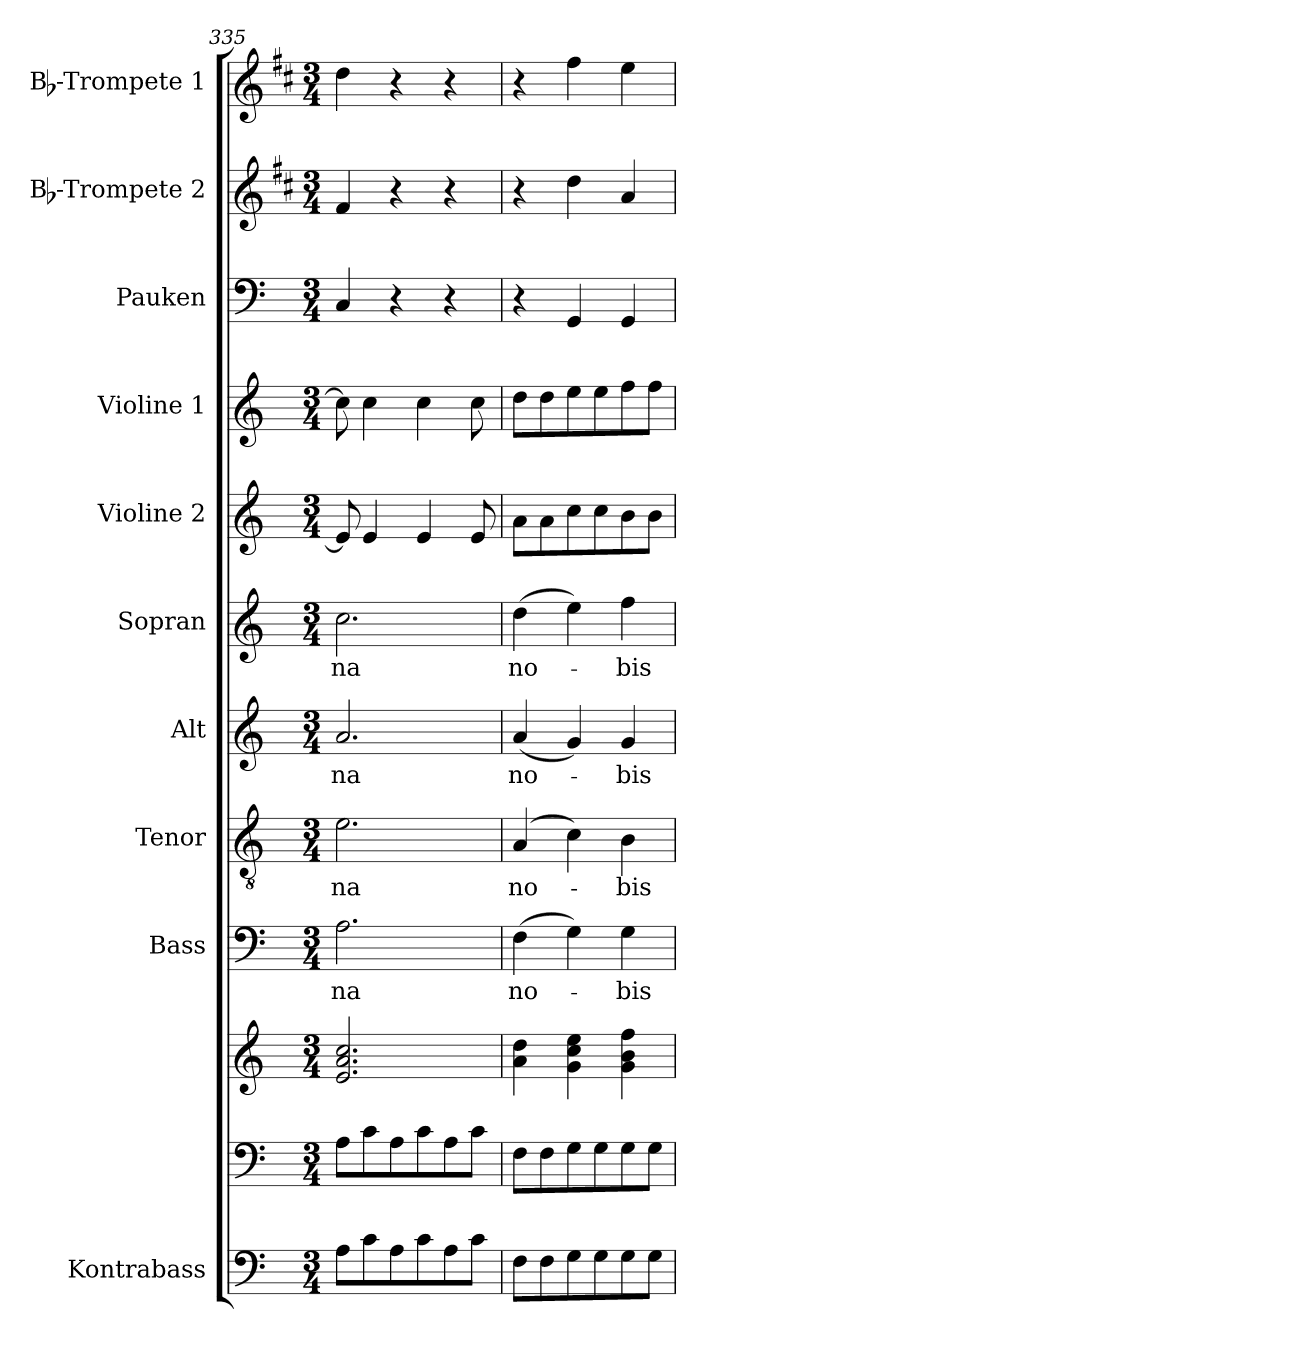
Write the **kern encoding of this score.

**kern	**kern	**kern	**kern	**text	**kern	**text	**kern	**text	**kern	**text	**kern	**kern	**kern	**kern	**kern
*part11	*part10	*part10	*part9	*part9	*part8	*part8	*part7	*part7	*part6	*part6	*part5	*part4	*part3	*part2	*part1
*staff12	*staff11	*staff10	*staff9	*staff9	*staff8	*staff8	*staff7	*staff7	*staff6	*staff6	*staff5	*staff4	*staff3	*staff2	*staff1
*I"Kontrabass	*	*	*I"Bass	*	*I"Tenor	*	*I"Alt	*	*I"Sopran	*	*I"Violine 2	*I"Violine 1	*I"Pauken	*I"Bb-Trompete 2	*I"Bb-Trompete 1
*I'Kb.	*	*	*I'B.	*	*I'T.	*	*I'A.	*	*I'S.	*	*I'Vl. 2	*I'Vl. 1	*I'Pk.	*I'Bb Trp. 2	*I'Bb Trp. 1
*clefF4	*clefF4	*clefG2	*clefF4	*	*clefGv2	*	*clefG2	*	*clefG2	*	*clefG2	*clefG2	*clefF4	*clefG2	*clefG2
*ITrd7c12	*	*	*	*	*	*	*	*	*	*	*	*	*	*ITrd1c2	*ITrd1c2
*k[]	*k[]	*k[]	*k[]	*	*k[]	*	*k[]	*	*k[]	*	*k[]	*k[]	*k[]	*k[]	*k[]
*C:	*C:	*C:	*C:	*	*C:	*	*C:	*	*C:	*	*C:	*C:	*C:	*C:	*C:
*M3/4	*M3/4	*M3/4	*M3/4	*	*M3/4	*	*M3/4	*	*M3/4	*	*M3/4	*M3/4	*M3/4	*M3/4	*M3/4
=335	=335	=335	=335	=335	=335	=335	=335	=335	=335	=335	=335	=335	=335	=335	=335
!	!	!	!	!LO:LY:b	!	!LO:LY:b	!	!LO:LY:b	!	!LO:LY:b	!	!	!	!	!
8AA\L	8A\L	2.e/ 2.a/ 2.cc/	2.A\	-na	2.e\	-na	2.a/	-na	2.cc\	-na	8e/]	8cc\]	4C/	4e/	4cc\
8C\	8c\	.	.	.	.	.	.	.	.	.	4e/	4cc\	.	.	.
8AA\	8A\	.	.	.	.	.	.	.	.	.	.	.	4r	4r	4r
8C\	8c\	.	.	.	.	.	.	.	.	.	4e/	4cc\	.	.	.
8AA\	8A\	.	.	.	.	.	.	.	.	.	.	.	4r	4r	4r
8C\J	8c\J	.	.	.	.	.	.	.	.	.	8e/	8cc\	.	.	.
=336	=336	=336	=336	=336	=336	=336	=336	=336	=336	=336	=336	=336	=336	=336	=336
!	!	!	!	!LO:LY:b	!	!LO:LY:b	!	!LO:LY:b	!	!LO:LY:b	!	!	!	!	!
8FF\L	8F\L	4a\ 4dd\	(>4F\	no-	(4A/	no-	(<4a/	no-	(>4dd\	no-	8a\L	8dd\L	4r	4r	4r
8FF\	8F\	.	.	.	.	.	.	.	.	.	8a\	8dd\	.	.	.
8GG\	8G\	4g\ 4cc\ 4ee\	4G\)	.	4c\)	.	4g/)	.	4ee\)	.	8cc\	8ee\	4GG/	4cc\	4ee\
8GG\	8G\	.	.	.	.	.	.	.	.	.	8cc\	8ee\	.	.	.
!	!	!	!	!LO:LY:b	!	!LO:LY:b	!	!LO:LY:b	!	!LO:LY:b	!	!	!	!	!
8GG\	8G\	4g\ 4b\ 4ff\	4G\	-bis	4B\	-bis	4g/	-bis	4ff\	-bis	8b\	8ff\	4GG/	4g/	4dd\
8GG\J	8G\J	.	.	.	.	.	.	.	.	.	8b\J	8ff\J	.	.	.
=	=	=	=	=	=	=	=	=	=	=	=	=	=	=	=
*-	*-	*-	*-	*-	*-	*-	*-	*-	*-	*-	*-	*-	*-	*-	*-
